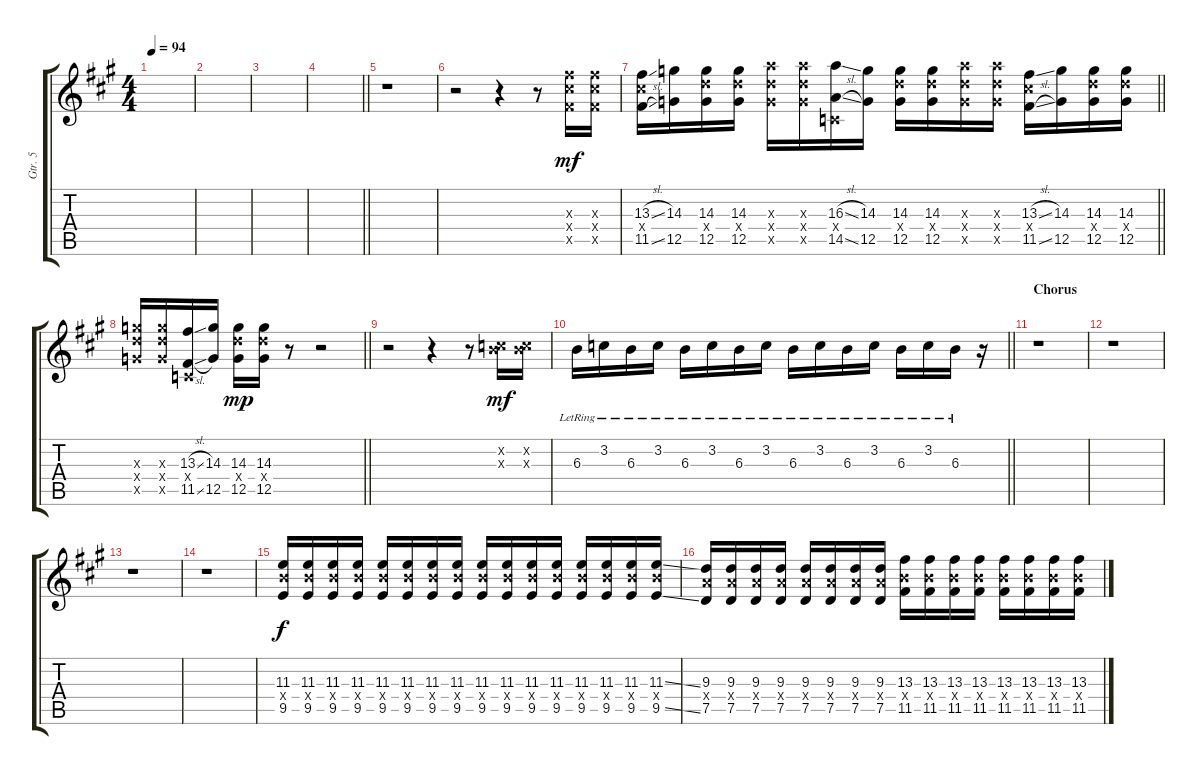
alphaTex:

\track ("Gtr. 5" "Gtr. 5") {instrument distortionguitar}
\staff {score tabs}
\tuning (D4 A3 F3 C3 G2 C2) {hide}
\ts (4 4)
\tempo 94
\clef g2
\ks a
|
|
|
\barLineRight lightlight
|
r.1 |
r.2 r.4 r.8 (13.3{x} 13.4{x} 11.5{x}).16{dy mf} (13.3{x} 13.4{x} 11.5{x}).16 |
\barLineRight lightlight
(13.3{sl} 13.4{x} 11.5{sl}).16 (14.3 12.5).16 (14.3 14.4{x} 12.5).16 (14.3 14.4{x} 12.5).16 (16.3{x} 14.4{x} 12.5{x}).16{beam Down} (16.3{x} 14.4{x} 12.5{x}).16{beam Down} (16.3{sl} 0.4{x} 14.5{sl}).16{beam Down} (14.3 12.5).16{beam Down} (14.3 14.4{x} 12.5).16{beam Down} (14.3 14.4{x} 12.5).16{beam Down} (16.3{x} 14.4{x} 12.5{x}).16{beam Down} (16.3{x} 14.4{x} 12.5{x}).16{beam Down} (13.3{sl} 13.4{x} 11.5{sl}).16 (14.3 12.5).16 (14.3 14.4{x} 12.5).16 (14.3 14.4{x} 12.5).16 |
\barLineRight lightlight
(14.3{x} 14.4{x} 12.5{x}).16 (14.3{x} 14.4{x} 12.5{x}).16 (13.3{sl} 0.4{x} 11.5{sl}).16 (14.3 12.5).16 (14.3 14.4{x} 12.5).16{dy mp} (14.3 14.4{x} 12.5).16 r.8 r.2 |
r.2 r.4 r.8 (3.2{x} 6.3{x}).16{dy mf} (3.2{x} 6.3{x}).16 |
\barLineRight lightlight
6.3{lr}.16 3.2{lr}.16 6.3{lr}.16 3.2{lr}.16 6.3{lr}.16 3.2{lr}.16 6.3{lr}.16 3.2{lr}.16 6.3{lr}.16 3.2{lr}.16 6.3{lr}.16 3.2{lr}.16 6.3{lr}.16 3.2{lr}.16 6.3{lr}.16 r.16 |
\section ("" "Chorus")
r.1 |
r.1 |
r.1 |
r.1 |
(11.3 11.4{x} 9.5).16{dy f} (11.3 11.4{x} 9.5).16 (11.3 11.4{x} 9.5).16 (11.3 11.4{x} 9.5).16 (11.3 11.4{x} 9.5).16 (11.3 11.4{x} 9.5).16 (11.3 11.4{x} 9.5).16 (11.3 11.4{x} 9.5).16 (11.3 11.4{x} 9.5).16 (11.3 11.4{x} 9.5).16 (11.3 11.4{x} 9.5).16 (11.3 11.4{x} 9.5).16 (11.3 11.4{x} 9.5).16 (11.3 11.4{x} 9.5).16 (11.3 11.4{x} 9.5).16 (11.3{ss} 11.4{x} 9.5{ss}).16 |
(9.3 9.4{x} 7.5).16 (9.3 9.4{x} 7.5).16 (9.3 9.4{x} 7.5).16 (9.3 9.4{x} 7.5).16 (9.3 9.4{x} 7.5).16 (9.3 9.4{x} 7.5).16 (9.3 9.4{x} 7.5).16 (9.3 9.4{x} 7.5).16 (13.3 11.4{x} 11.5).16 (13.3 11.4{x} 11.5).16 (13.3 11.4{x} 11.5).16 (13.3 11.4{x} 11.5).16 (13.3 11.4{x} 11.5).16 (13.3 11.4{x} 11.5).16 (13.3 11.4{x} 11.5).16 (13.3{ss} 11.4{x} 11.5{ss}).16
